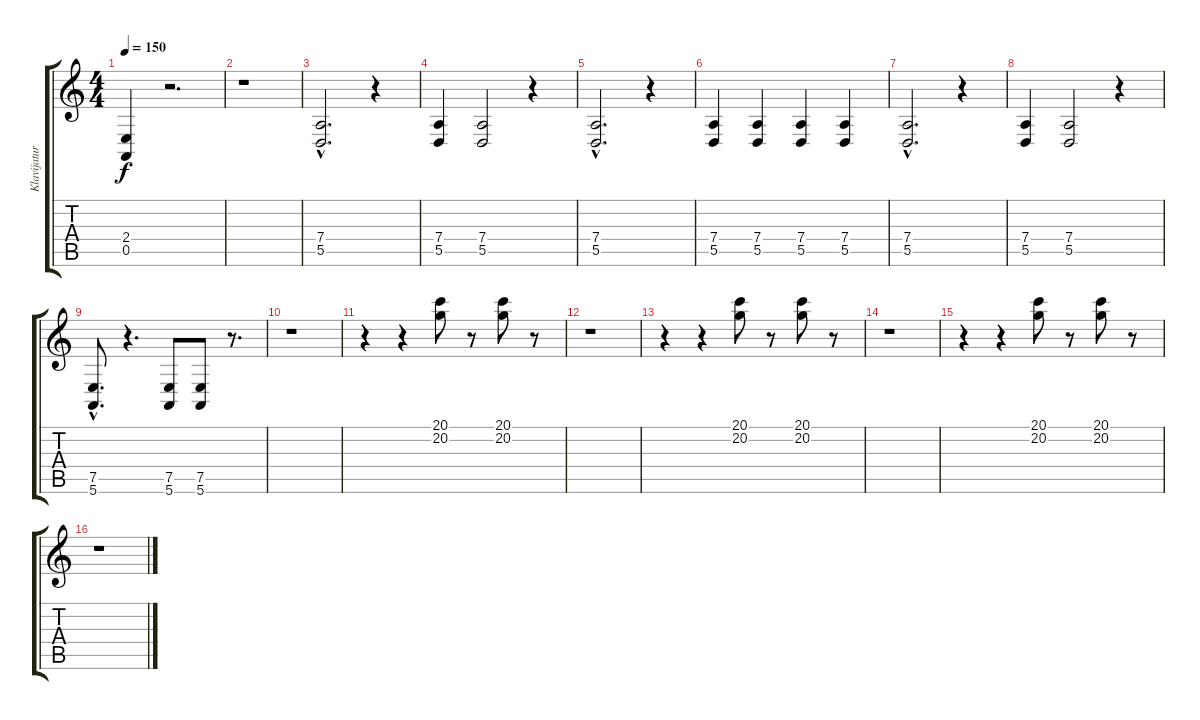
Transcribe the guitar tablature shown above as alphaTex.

\track ("Klavijatura 1" "Klavijatur") {instrument churchorgan}
\staff {score tabs}
\tuning (E4 B3 G3 D3 A2 E2) {hide}
\ts (4 4)
\tempo 150
\clef g2
\ks c
(2.4 0.5).4{dy f} r.2{d} |
r.1 |
(7.4{hac} 5.5{hac}).2{d} r.4 |
(7.4 5.5).4 (7.4 5.5).2 r.4 |
(7.4{hac} 5.5{hac}).2{d} r.4 |
(7.4 5.5).4 (7.4 5.5).4 (7.4 5.5).4 (7.4 5.5).4 |
(7.4{hac} 5.5{hac}).2{d} r.4 |
(7.4 5.5).4 (7.4 5.5).2 r.4 |
(7.5{hac} 5.6{hac}).8{d} r.4{d} (7.5 5.6).8 (7.5 5.6).8 r.8{d} |
r.1 |
r.4 r.4 (20.1 20.2).8 r.8 (20.1 20.2).8 r.8 |
r.1 |
r.4 r.4 (20.1 20.2).8 r.8 (20.1 20.2).8 r.8 |
r.1 |
r.4 r.4 (20.1 20.2).8 r.8 (20.1 20.2).8 r.8 |
r.1
